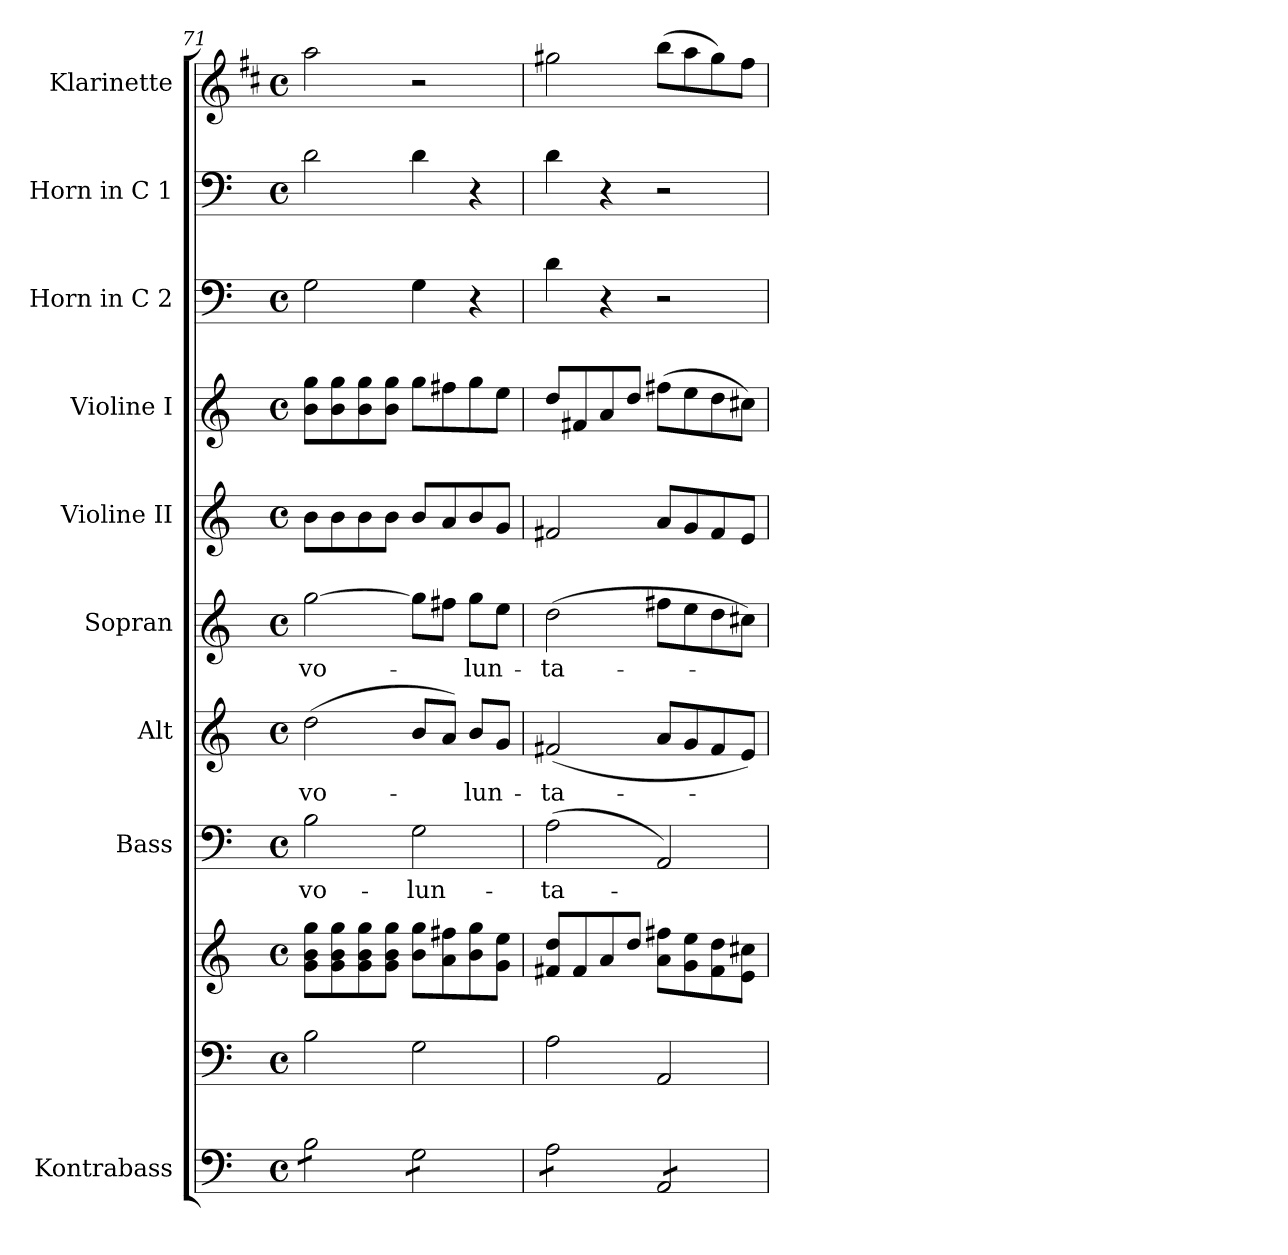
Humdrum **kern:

**kern	**kern	**kern	**kern	**text	**kern	**text	**kern	**text	**kern	**kern	**kern	**kern	**kern
*part10	*part9	*part9	*part8	*part8	*part7	*part7	*part6	*part6	*part5	*part4	*part3	*part2	*part1
*staff11	*staff10	*staff9	*staff8	*staff8	*staff7	*staff7	*staff6	*staff6	*staff5	*staff4	*staff3	*staff2	*staff1
*I"Kontrabass	*	*	*I"Bass	*	*I"Alt	*	*I"Sopran	*	*I"Violine II	*I"Violine I	*I"Horn in C 2	*I"Horn in C 1	*I"Klarinette
*I'Kb.	*	*	*I'B.	*	*I'A.	*	*I'S.	*	*I'Vl. II	*I'Vl. I	*I'Horn 2	*I'Horn 1	*I'Kl.
*clefF4	*clefF4	*clefG2	*clefF4	*	*clefG2	*	*clefG2	*	*clefG2	*clefG2	*clefF4	*clefF4	*clefG2
*ITrd7c12	*	*	*	*	*	*	*	*	*	*	*	*	*ITrd1c2
*k[]	*k[]	*k[]	*k[]	*	*k[]	*	*k[]	*	*k[]	*k[]	*k[]	*k[]	*k[]
*C:	*C:	*C:	*C:	*	*C:	*	*C:	*	*C:	*C:	*C:	*C:	*C:
*M4/4	*M4/4	*M4/4	*M4/4	*	*M4/4	*	*M4/4	*	*M4/4	*M4/4	*M4/4	*M4/4	*M4/4
*met(c)	*met(c)	*met(c)	*met(c)	*	*met(c)	*	*met(c)	*	*met(c)	*met(c)	*met(c)	*met(c)	*met(c)
=71	=71	=71	=71	=71	=71	=71	=71	=71	=71	=71	=71	=71	=71
!	!	!	!	!LO:LY:b	!	!LO:LY:b	!	!LO:LY:b	!	!	!	!	!
*tremolo	*	*	*	*	*	*	*	*	*	*	*	*	*
8BB\L	2B\	8g\ 8b\ 8gg\L	2B\	vo-	(>2dd\	vo-	[2gg\	vo-	8b\L	8b\ 8gg\L	2G\	2d\	2gg\
8BB\	.	8g\ 8b\ 8gg\	.	.	.	.	.	.	8b\	8b\ 8gg\	.	.	.
8BB\	.	8g\ 8b\ 8gg\	.	.	.	.	.	.	8b\	8b\ 8gg\	.	.	.
8BB\J	.	8g\ 8b\ 8gg\J	.	.	.	.	.	.	8b\J	8b\ 8gg\J	.	.	.
!	!	!	!	!LO:LY:b	!	!	!	!	!	!	!	!	!
8GG\L	2G\	8b\ 8gg\L	2G\	-lun-	8b/L	.	8gg\L]	.	8b/L	8gg\L	4G\	4d\	2r
8GG\	.	8a\ 8ff#X\	.	.	8a/J)	.	8ff#X\J	.	8a/	8ff#X\	.	.	.
!	!	!	!	!	!	!LO:LY:b	!	!LO:LY:b	!	!	!	!	!
8GG\	.	8b\ 8gg\	.	.	8b/L	-lun-	8gg\L	-lun-	8b/	8gg\	4r	4r	.
8GG\J	.	8g\ 8ee\J	.	.	8g/J	.	8ee\J	.	8g/J	8ee\J	.	.	.
=72	=72	=72	=72	=72	=72	=72	=72	=72	=72	=72	=72	=72	=72
!	!	!	!	!LO:LY:b	!	!LO:LY:b	!	!LO:LY:b	!	!	!	!	!
8AA\L	2A\	8f#X/ 8dd/L	(>2A\	-ta-	(<2f#X/	-ta-	(>2dd\	-ta-	2f#X/	8dd/L	4d\	4d\	2ff#X\
8AA\	.	8f#/	.	.	.	.	.	.	.	8f#X/	.	.	.
8AA\	.	8a/	.	.	.	.	.	.	.	8a/	4r	4r	.
8AA\J	.	8dd/J	.	.	.	.	.	.	.	8dd/J	.	.	.
8AAA/L	2AA/	8a\ 8ff#X\L	2AA/)	.	8a/L	.	8ff#X\L	.	8a/L	(>8ff#X\L	2r	2r	(>8aa\L
8AAA/	.	8g\ 8ee\	.	.	8g/	.	8ee\	.	8g/	8ee\	.	.	8gg\
8AAA/	.	8f#\ 8dd\	.	.	8f#/	.	8dd\	.	8f#/	8dd\	.	.	8ff#\)
8AAA/J	.	8e\ 8cc#X\J	.	.	8e/J)	.	8cc#X\J)	.	8e/J	8cc#X\J)	.	.	8ee\J
*Xtremolo	*	*	*	*	*	*	*	*	*	*	*	*	*
=	=	=	=	=	=	=	=	=	=	=	=	=	=
*-	*-	*-	*-	*-	*-	*-	*-	*-	*-	*-	*-	*-	*-
